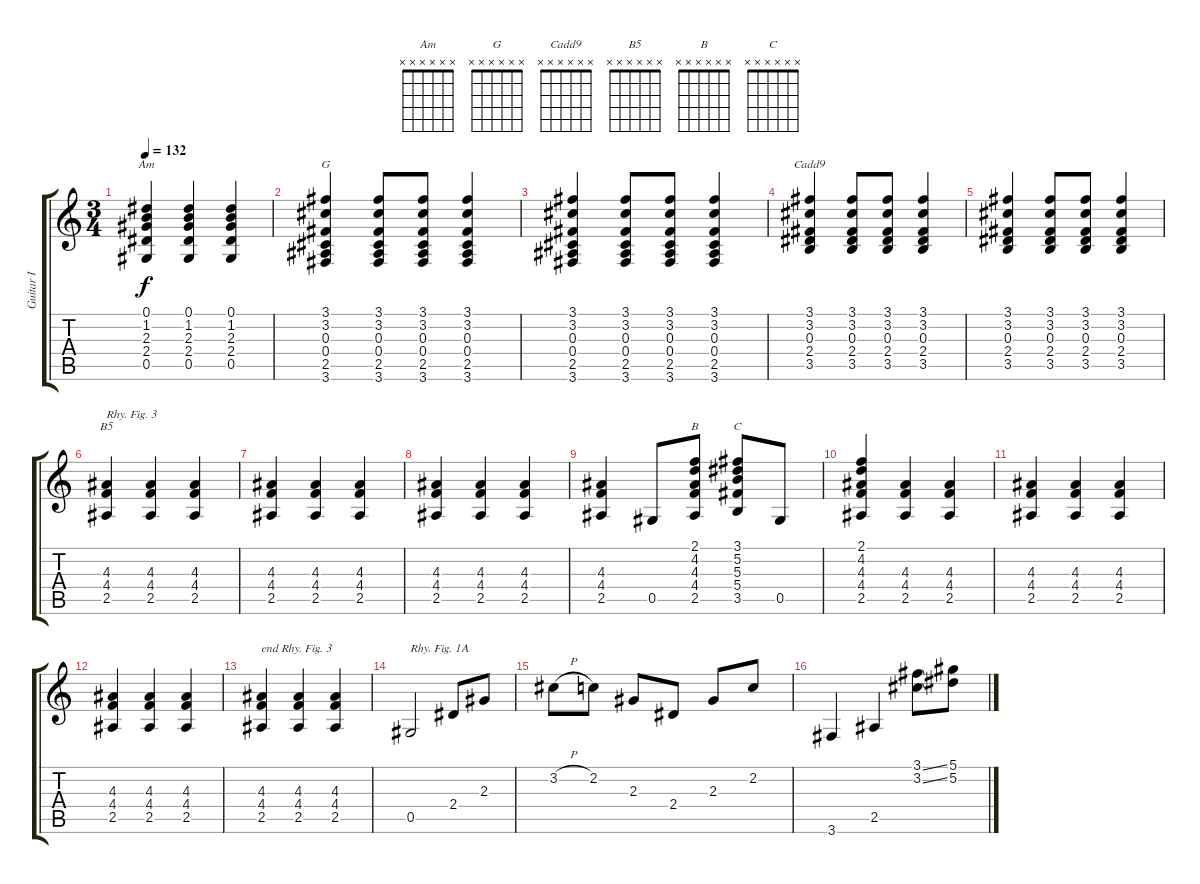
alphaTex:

\track ("Guitar I" "Guitar I") {instrument electricguitarclean}
\staff {score tabs}
\tuning (Eb4 Bb3 Gb3 Db3 Ab2 Eb2) {hide}
\chord ("Am" x x x x x x) {firstfret 0}
\chord ("G" x x x x x x) {firstfret 0}
\chord ("Cadd9" x x x x x x) {firstfret 0}
\chord ("B5" x x x x x x) {firstfret 0}
\chord ("B" x x x x x x) {firstfret 0}
\chord ("C" x x x x x x) {firstfret 0}
\ts (3 4)
\tempo 132
\clef g2
\ks c
(0.1 1.2 2.3 2.4 0.5).4{ch "Am" dy f} (0.1 1.2 2.3 2.4 0.5).4 (0.1 1.2 2.3 2.4 0.5).4 |
(3.1 3.2 0.3 0.4 2.5 3.6).4{ch "G"} (3.1 3.2 0.3 0.4 2.5 3.6).8 (3.1 3.2 0.3 0.4 2.5 3.6).8 (3.1 3.2 0.3 0.4 2.5 3.6).4 |
(3.1 3.2 0.3 0.4 2.5 3.6).4 (3.1 3.2 0.3 0.4 2.5 3.6).8 (3.1 3.2 0.3 0.4 2.5 3.6).8 (3.1 3.2 0.3 0.4 2.5 3.6).4 |
(3.1 3.2 0.3 2.4 3.5).4{ch "Cadd9"} (3.1 3.2 0.3 2.4 3.5).8 (3.1 3.2 0.3 2.4 3.5).8 (3.1 3.2 0.3 2.4 3.5).4 |
(3.1 3.2 0.3 2.4 3.5).4 (3.1 3.2 0.3 2.4 3.5).8 (3.1 3.2 0.3 2.4 3.5).8 (3.1 3.2 0.3 2.4 3.5).4 |
(4.3 4.4 2.5).4{ch "B5" txt "Rhy. Fig. 3"} (4.3 4.4 2.5).4 (4.3 4.4 2.5).4 |
(4.3 4.4 2.5).4 (4.3 4.4 2.5).4 (4.3 4.4 2.5).4 |
(4.3 4.4 2.5).4 (4.3 4.4 2.5).4 (4.3 4.4 2.5).4 |
(4.3 4.4 2.5).4 0.5.8 (2.1 4.2 4.3 4.4 2.5).8{ch "B"} (3.1 5.2 5.3 5.4 3.5).8{ch "C"} 0.5.8 |
(2.1 4.2 4.3 4.4 2.5).4 (4.3 4.4 2.5).4 (4.3 4.4 2.5).4 |
(4.3 4.4 2.5).4 (4.3 4.4 2.5).4 (4.3 4.4 2.5).4 |
(4.3 4.4 2.5).4 (4.3 4.4 2.5).4 (4.3 4.4 2.5).4 |
(4.3 4.4 2.5).4{txt "end Rhy. Fig. 3"} (4.3 4.4 2.5).4 (4.3 4.4 2.5).4 |
0.5.2{txt "Rhy. Fig. 1A"} 2.4.8 2.3.8 |
3.2{h}.8 2.2.8 2.3.8 2.4.8 2.3.8 2.2.8 |
3.6.4 2.5.4 (3.1{ss} 3.2{ss}).8 (5.1 5.2).8
